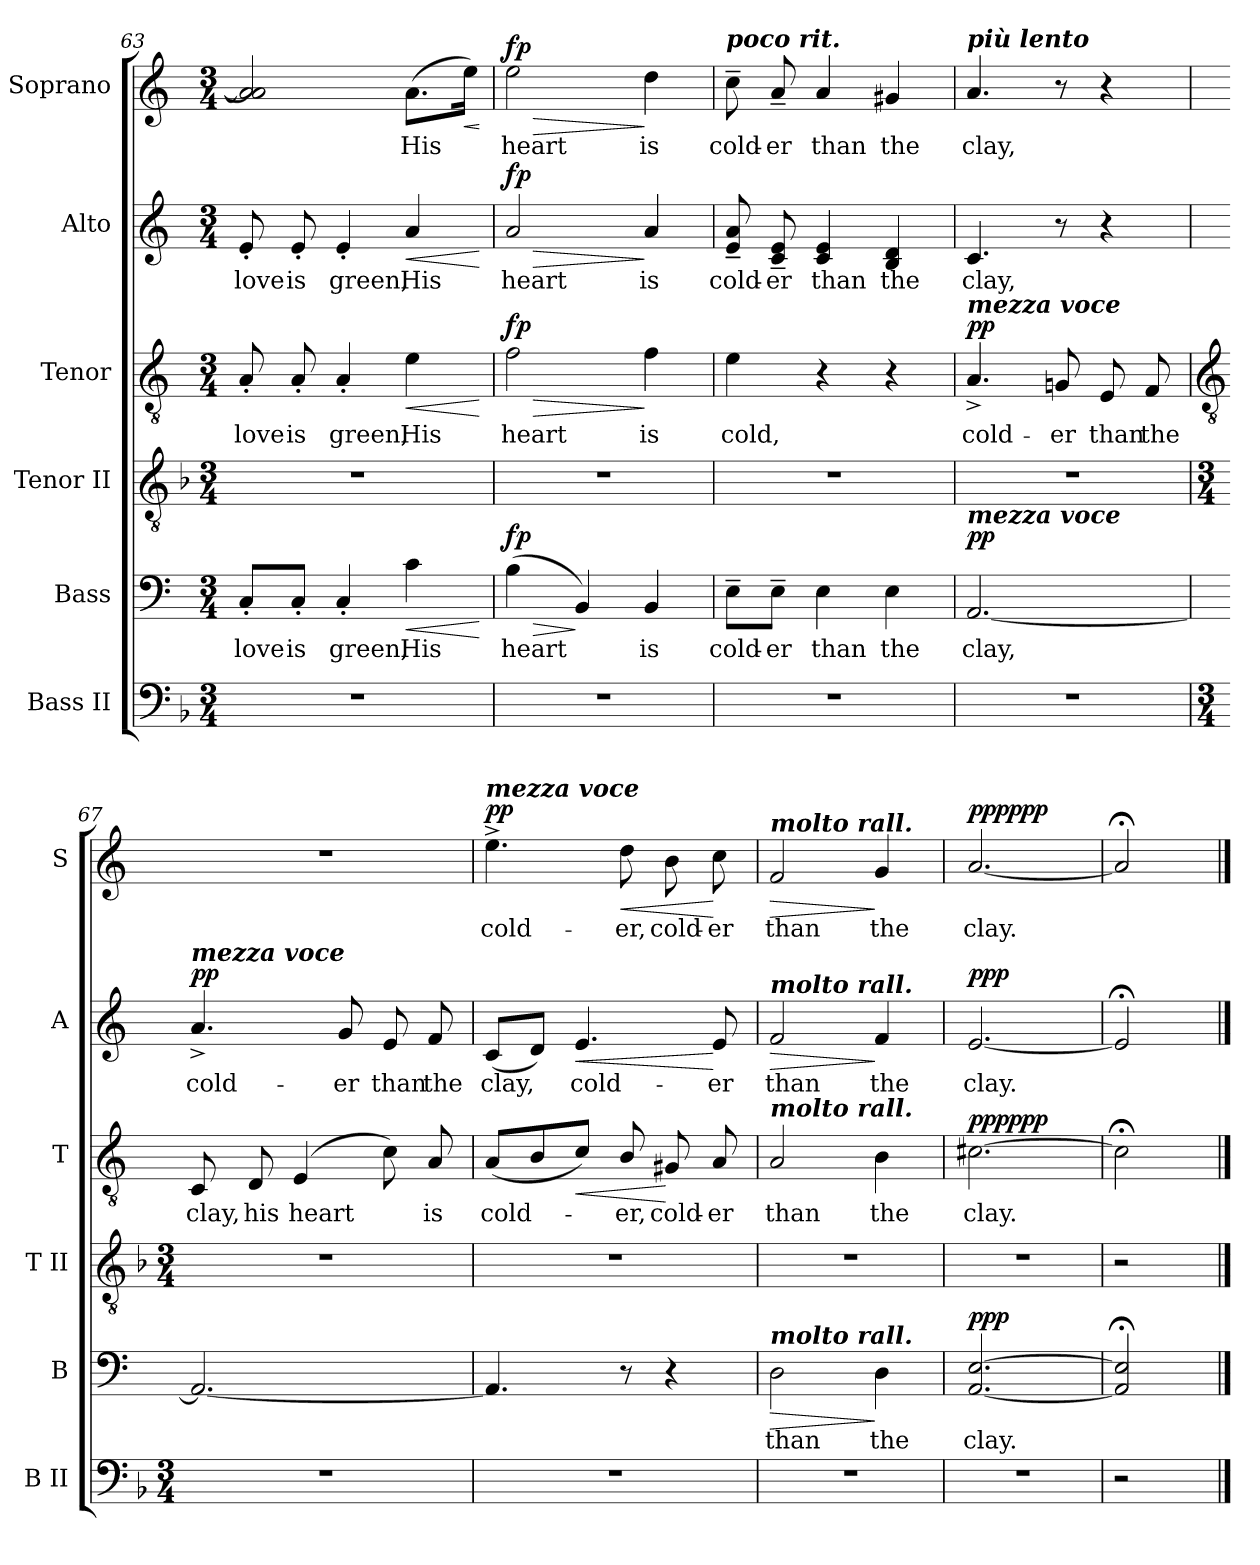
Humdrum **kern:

**kern	**kern	**text	**dynam	**kern	**kern	**text	**dynam	**kern	**text	**dynam	**kern	**text	**dynam
*part6	*part5	*part5	*part5	*part4	*part3	*part3	*part3	*part2	*part2	*part2	*part1	*part1	*part1
*staff6	*staff5	*staff5	*staff5	*staff4	*staff3	*staff3	*staff3	*staff2	*staff2	*staff2	*staff1	*staff1	*staff1
*I"Bass II	*I"Bass	*	*	*I"Tenor II	*I"Tenor	*	*	*I"Alto	*	*	*I"Soprano	*	*
*I'B II	*I'B	*	*	*I'T II	*I'T	*	*	*I'A	*	*	*I'S	*	*
*clefF4	*clefF4	*	*	*clefGv2	*clefGv2	*	*	*clefG2	*	*	*clefG2	*	*
*k[b-]	*k[]	*	*	*k[b-]	*k[]	*	*	*k[]	*	*	*k[]	*	*
*F:	*C:	*	*	*F:	*C:	*	*	*C:	*	*	*C:	*	*
*M3/4	*M3/4	*	*	*M3/4	*M3/4	*	*	*M3/4	*	*	*M3/4	*	*
=63	=63	=63	=63	=63	=63	=63	=63	=63	=63	=63	=63	=63	=63
!	!	!LO:LY:b	!	!	!	!LO:LY:b	!	!	!LO:LY:b	!	!	!	!
2.r	8C'/L	love	.	2.r	8A'/	love	.	8e'/	love	.	2a/] 2a/]	.	.
!	!	!LO:LY:b	!	!	!	!LO:LY:b	!	!	!LO:LY:b	!	!	!	!
.	8C'/J	is	.	.	8A'/	is	.	8e'/	is	.	.	.	.
!	!	!LO:LY:b	!	!	!	!LO:LY:b	!	!	!LO:LY:b	!	!	!	!
.	4C'/	green,	.	.	4A'/	green,	.	4e'/	green,	.	.	.	.
!	!	!LO:LY:b	!LO:HP:b	!	!	!LO:LY:b	!LO:HP:b	!	!LO:LY:b	!LO:HP:b	!	!LO:LY:b	!
.	4c\	His	<	.	4e\	His	<	4a/	His	<	(>8.a\L	His	.
!	!	!	!	!	!	!	!	!	!	!	!	!	!LO:HP:b
.	.	.	.	.	.	.	.	.	.	.	16ee\J)	.	<
.	.	.	[	.	.	.	[	.	.	[	.	.	[
=64	=64	=64	=64	=64	=64	=64	=64	=64	=64	=64	=64	=64	=64
!	!	!LO:LY:b	!LO:HP:b	!	!	!LO:LY:b	!LO:HP:b	!	!LO:LY:b	!LO:HP:b	!	!LO:LY:b	!LO:HP:b
!	!	!	!LO:DY:n=1:b	!	!	!	!LO:DY:n=1:b	!	!	!LO:DY:n=1:b	!	!	!LO:DY:n=1:b
2.r	(4B\	heart	> fp	2.r	2f\	heart	> fp	2a/	heart	> fp	2ee\	heart	> fp
.	4BB/)	.	]	.	.	.	.	.	.	.	.	.	.
!	!	!LO:LY:b	!	!	!	!LO:LY:b	!	!	!LO:LY:b	!	!	!LO:LY:b	!
.	4BB/	is	.	.	4f\	is	]	4a/	is	]	4dd\	is	]
=65	=65	=65	=65	=65	=65	=65	=65	=65	=65	=65	=65	=65	=65
!	!	!	!	!	!	!	!	!	!	!	!LO:TX:a:Bi:t=poco rit.	!	!
!	!	!LO:LY:b	!	!	!	!LO:LY:b	!	!	!LO:LY:b	!	!	!LO:LY:b	!
2.r	8E~\L	cold-	.	2.r	4e\	cold,	.	8e/~ 8a/~	cold-	.	8cc~\	cold-	.
!	!	!LO:LY:b	!	!	!	!	!	!	!LO:LY:b	!	!	!LO:LY:b	!
.	8E~\J	-er	.	.	.	.	.	8c/~ 8e/~	-er	.	8a~/	-er	.
!	!	!LO:LY:b	!	!	!	!	!	!	!LO:LY:b	!	!	!LO:LY:b	!
.	4E\	than	.	.	4r	.	.	4c/ 4e/	than	.	4a/	than	.
!	!	!LO:LY:b	!	!	!	!	!	!	!LO:LY:b	!	!	!LO:LY:b	!
.	4E\	the	.	.	4r	.	.	4B/ 4d/	the	.	4g#X/	the	.
=66	=66	=66	=66	=66	=66	=66	=66	=66	=66	=66	=66	=66	=66
!	!	!	!	!	!	!	!	!	!	!	!LO:TX:a:Bi:t=più lento	!	!
!	!	!	!	!	!LO:TX:a:Bi:t=mezza voce	!	!	!	!	!	!	!	!
!	!LO:TX:a:Bi:t=mezza voce	!	!	!	!	!	!	!	!	!	!	!	!
!	!	!LO:LY:b	!LO:DY:b	!	!	!LO:LY:b	!LO:DY:b	!	!LO:LY:b	!	!	!LO:LY:b	!
2.r	[2.AA/	clay,	pp	2.r	4.A^/	cold-	pp	4.c/	clay,	.	4.a/	clay,	.
!	!	!	!	!	!	!LO:LY:b	!	!	!	!	!	!	!
.	.	.	.	.	8Gn/	-er	.	8r	.	.	8r	.	.
!	!	!	!	!	!	!LO:LY:b	!	!	!	!	!	!	!
.	.	.	.	.	8E/	than	.	4r	.	.	4r	.	.
!	!	!	!	!	!	!LO:LY:b	!	!	!	!	!	!	!
.	.	.	.	.	8F/	the	.	.	.	.	.	.	.
!!LO:LB:g=z
=67	=67	=67	=67	=67	=67	=67	=67	=67	=67	=67	=67	=67	=67
*	*	*	*	*	*clefGv2	*	*	*	*	*	*	*	*
*M3/4	*	*	*	*M3/4	*	*	*	*	*	*	*	*	*
!	!	!	!	!	!	!	!	!LO:TX:a:Bi:t=mezza voce	!	!	!	!	!
!	!	!	!	!	!	!LO:LY:b	!	!	!LO:LY:b	!LO:DY:b	!LO:N:vis=1	!	!
2.r	2.AA/_	.	.	2.r	8C/	clay,	.	4.a^/	cold-	pp	2.r	.	.
!	!	!	!	!	!	!LO:LY:b	!	!	!	!	!	!	!
.	.	.	.	.	8D/	his	.	.	.	.	.	.	.
!	!	!	!	!	!	!LO:LY:b	!	!	!	!	!	!	!
.	.	.	.	.	(<4E/	heart	.	.	.	.	.	.	.
!	!	!	!	!	!	!	!	!	!LO:LY:b	!	!	!	!
.	.	.	.	.	.	.	.	8g/	-er	.	.	.	.
!	!	!	!	!	!	!	!	!	!LO:LY:b	!	!	!	!
.	.	.	.	.	8c\)	.	.	8e/	than	.	.	.	.
!	!	!	!	!	!	!LO:LY:b	!	!	!LO:LY:b	!	!	!	!
.	.	.	.	.	8A/	is	.	8f/	the	.	.	.	.
=68	=68	=68	=68	=68	=68	=68	=68	=68	=68	=68	=68	=68	=68
!	!	!	!	!	!	!	!	!	!	!	!LO:TX:a:Bi:t=mezza voce	!	!
!	!	!	!	!	!	!LO:LY:b	!	!	!LO:LY:b	!	!	!LO:LY:b	!LO:DY:b
2.r	4.AA/]	.	.	2.r	(>8A/L	cold-	.	(<8c/L	clay,	.	4.ee^\	cold-	pp
.	.	.	.	.	8B/	.	.	8d/J)	.	.	.	.	.
!	!	!	!	!	!	!	!LO:HP:b	!	!LO:LY:b	!LO:HP:b	!	!	!
.	.	.	.	.	8c\J)	.	<	4.e/	cold-	<	.	.	.
!	!	!	!	!	!	!LO:LY:b	!	!	!	!	!	!LO:LY:b	!LO:HP:b
.	8r	.	.	.	8B/	er,	.	.	.	.	8dd\	-er,	<
!	!	!	!	!	!	!LO:LY:b	!	!	!	!	!	!LO:LY:b	!
.	4r	.	.	.	8G#X/	cold-	[	.	.	.	8b\	cold-	.
!	!	!	!	!	!	!LO:LY:b	!	!	!LO:LY:b	!	!	!LO:LY:b	!
.	.	.	.	.	8A/	-er	.	8e/	-er	[	8cc\	-er	[
=69	=69	=69	=69	=69	=69	=69	=69	=69	=69	=69	=69	=69	=69
!	!	!	!	!	!	!	!	!	!	!	!LO:TX:a:Bi:t=molto rall.	!	!
!	!	!	!	!	!	!	!	!LO:TX:a:Bi:t=molto rall.	!	!	!	!	!
!	!	!	!	!	!LO:TX:a:Bi:t=molto rall.	!	!	!	!	!	!	!	!
!	!LO:TX:a:Bi:t=molto rall.	!	!	!	!	!	!	!	!	!	!	!	!
!	!	!LO:LY:b	!LO:HP:b	!	!	!LO:LY:b	!	!	!LO:LY:b	!LO:HP:b	!	!LO:LY:b	!LO:HP:b
2.r	2D\	than	>	2.r	2A/	than	.	2f/	than	>	2f/	than	>
!	!	!LO:LY:b	!	!	!	!LO:LY:b	!	!	!LO:LY:b	!	!	!LO:LY:b	!
.	4D\	the	]	.	4B\	the	.	4f/	the	]	4g/	the	]
=70	=70	=70	=70	=70	=70	=70	=70	=70	=70	=70	=70	=70	=70
!	!	!LO:LY:b	!LO:DY:b	!	!	!LO:LY:b	!LO:DY:a	!	!LO:LY:b	!	!	!LO:LY:b	!
!	!	!	!	!	!	!	!LO:DY:n=1:b	!	!	!LO:DY:b	!	!	!LO:DY:a
!	!	!	!	!	!	!	!	!	!	!	!	!	!LO:DY:n=1:b
2.r	[2.AA/ [2.E/	clay.	ppp	2.r	[2.c#X\	clay.	ppp ppp	[2.e/	clay.	ppp	[2.a/	clay.	ppp ppp
=71	=71	=71	=71	=71	=71	=71	=71	=71	=71	=71	=71	=71	=71
2r	2AA/];< 2E/];<	.	.	2r	2c#;<\]	.	.	2e;</]	.	.	2a;</]	.	.
==	==	==	==	==	==	==	==	==	==	==	==	==	==
*-	*-	*-	*-	*-	*-	*-	*-	*-	*-	*-	*-	*-	*-
